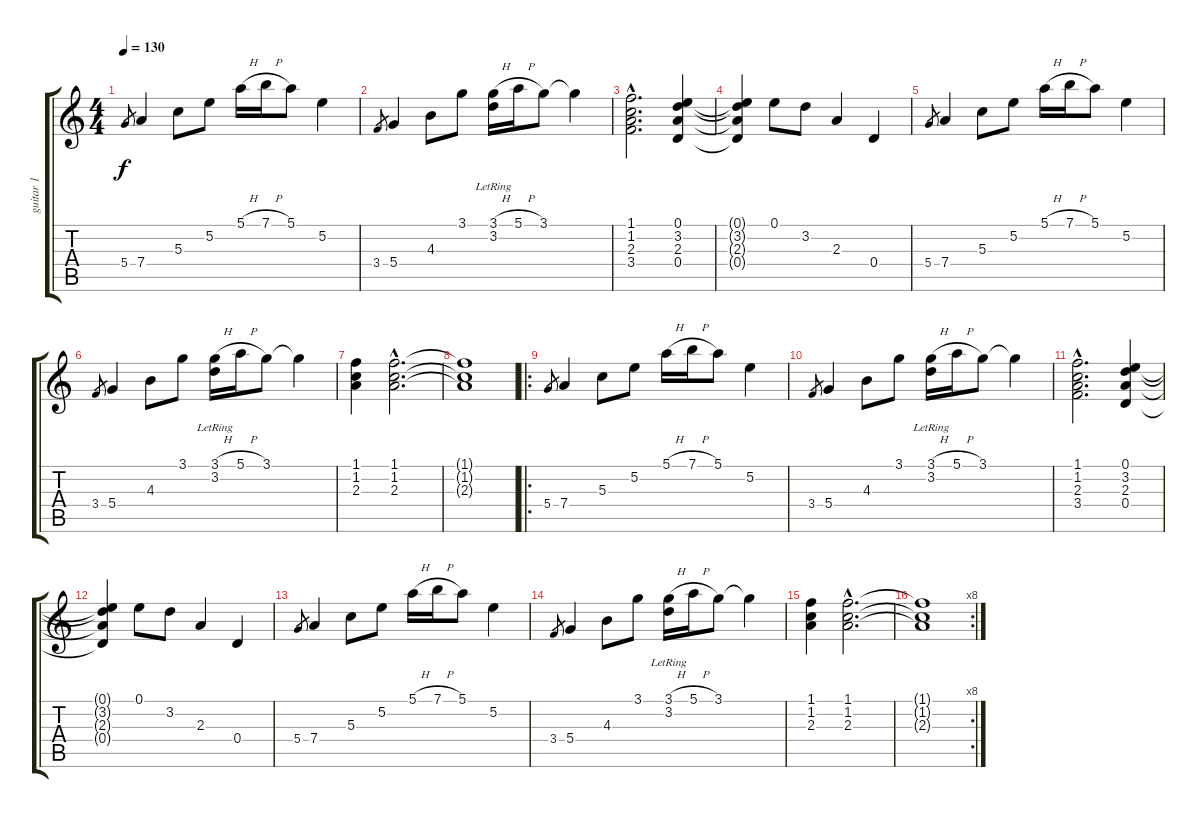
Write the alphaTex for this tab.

\track ("guitar 1" "guitar 1") {instrument acousticguitarsteel}
\staff {score tabs}
\tuning (E4 B3 G3 D3 A2 E2) {hide}
\ts (4 4)
\tempo 130
\clef g2
\ks c
5.4.8{gr dy f} 7.4.4 5.3.8 5.2.8 5.1{h}.16 7.1{h}.16 5.1.8 5.2.4 |
3.4.8{gr} 5.4.4 4.3.8 3.1.8 (3.1{h} 3.2{lr}).16 5.1{h}.16 3.1.8 3.1{t}.4 |
(1.1{hac} 1.2{hac} 2.3{hac} 3.4{hac}).2{d} (0.1 3.2 2.3 0.4).4 |
(0.1{t} 3.2{t} 2.3{t} 0.4{t}).4 0.1.8 3.2.8 2.3.4 0.4.4 |
5.4.8{gr} 7.4.4 5.3.8 5.2.8 5.1{h}.16 7.1{h}.16 5.1.8 5.2.4 |
3.4.8{gr} 5.4.4 4.3.8 3.1.8 (3.1{h} 3.2{lr}).16 5.1{h}.16 3.1.8 3.1{t}.4 |
(1.1 1.2 2.3).4 (1.1{hac} 1.2{hac} 2.3{hac}).2{d} |
(1.1{t} 1.2{t} 2.3{t}).1 |
\ro
5.4.8{gr} 7.4.4 5.3.8 5.2.8 5.1{h}.16 7.1{h}.16 5.1.8 5.2.4 |
3.4.8{gr} 5.4.4 4.3.8 3.1.8 (3.1{h} 3.2{lr}).16 5.1{h}.16 3.1.8 3.1{t}.4 |
(1.1{hac} 1.2{hac} 2.3{hac} 3.4{hac}).2{d} (0.1 3.2 2.3 0.4).4 |
(0.1{t} 3.2{t} 2.3{t} 0.4{t}).4 0.1.8 3.2.8 2.3.4 0.4.4 |
5.4.8{gr} 7.4.4 5.3.8 5.2.8 5.1{h}.16 7.1{h}.16 5.1.8 5.2.4 |
3.4.8{gr} 5.4.4 4.3.8 3.1.8 (3.1{h} 3.2{lr}).16 5.1{h}.16 3.1.8 3.1{t}.4 |
(1.1 1.2 2.3).4 (1.1{hac} 1.2{hac} 2.3{hac}).2{d} |
\rc 8
(1.1{t} 1.2{t} 2.3{t}).1
